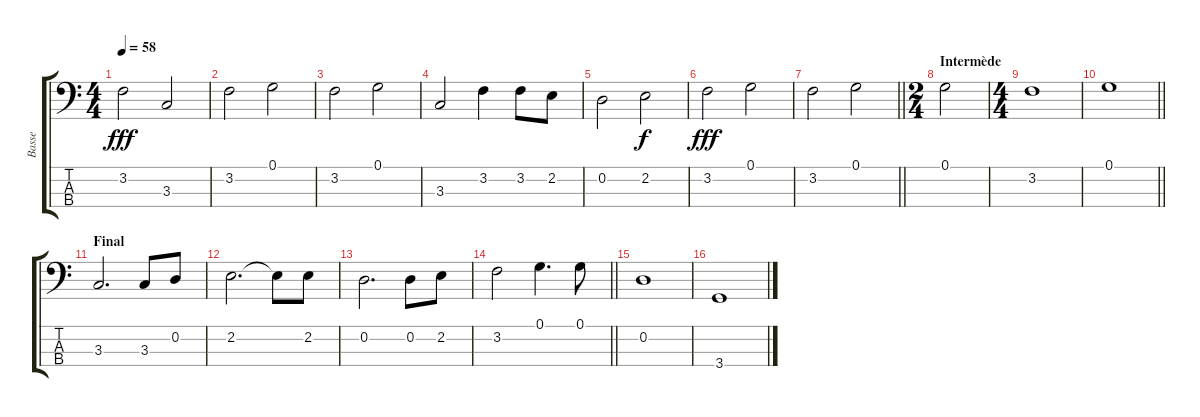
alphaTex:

\track ("Basse" "Basse") {instrument electricbassfinger}
\staff {score tabs}
\tuning (G2 D2 A1 E1) {hide}
\ts (4 4)
\tempo 58
\clef f4
\ks c
3.2.2{dy fff} 3.3.2 |
3.2.2 0.1.2 |
3.2.2 0.1.2 |
3.3.2 3.2.4 3.2.8 2.2.8 |
0.2.2 2.2.2{dy f} |
3.2.2{dy fff} 0.1.2 |
\barLineRight lightlight
3.2.2 0.1.2 |
\ts (2 4)
\section ("" "Intermède")
0.1.2 |
\ts (4 4)
3.2.1 |
\barLineRight lightlight
0.1.1 |
\section ("" "Final")
3.3.2{d} 3.3.8 0.2.8 |
2.2.2{d} 2.2{t}.8 2.2.8 |
0.2.2{d} 0.2.8 2.2.8 |
\barLineRight lightlight
3.2.2 0.1.4{d} 0.1.8 |
0.2.1 |
3.4.1
